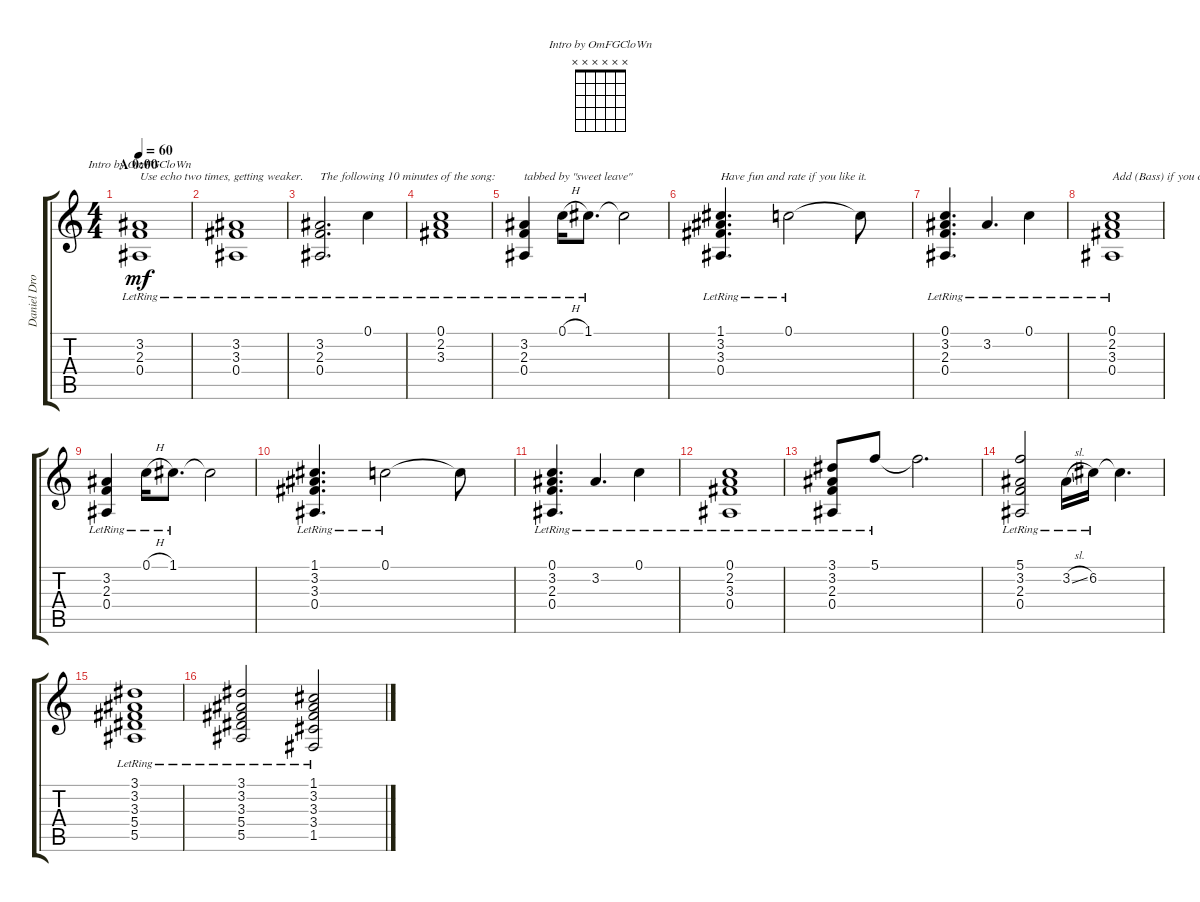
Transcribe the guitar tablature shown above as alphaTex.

\track ("Daniel Droste (Lead Guitar)" "Daniel Dro") {instrument acousticguitarsteel}
\staff {score tabs}
\tuning (C4 G3 Eb3 Bb2 F2 C2) {hide}
\chord ("Intro by OmFGCloWn" x x x x x x)
\ts (4 4)
\section ("" "A 0:00")
\tempo 60
\clef g2
\ks c
(3.2{lr} 2.3{lr} 0.4{lr}).1{ch "Intro by OmFGCloWn" txt "Use echo two times, getting weaker." dy mf instrument acousticguitarsteel} |
(3.2{lr} 3.3{lr} 0.4{lr}).1 |
(3.2{lr} 2.3{lr} 0.4{lr}).2{d txt "The following 10 minutes of the song:"} 0.1{lr}.4 |
(0.1{lr} 2.2{lr} 3.3{lr}).1 |
(3.2{lr} 2.3{lr} 0.4{lr}).4{txt "tabbed by \"sweet leave\""} 0.1{h lr}.16 1.1{lr}.8{d} 1.1{t}.2 |
(1.1{lr} 3.2{lr} 3.3{lr} 0.4{lr}).4{d txt "Have fun and rate if you like it."} 0.1{lr}.2 0.1{t}.8 |
(0.1{lr} 3.2{lr} 2.3{lr} 0.4{lr}).4{d} 3.2{lr}.4{d} 0.1{lr}.4 |
(0.1{lr} 2.2{lr} 3.3{lr} 0.4{lr}).1{txt "Add (Bass) if you can."} |
(3.2{lr} 2.3{lr} 0.4{lr}).4 0.1{h lr}.16 1.1{lr}.8{d} 1.1{t}.2 |
(1.1{lr} 3.2{lr} 3.3{lr} 0.4{lr}).4{d} 0.1{lr}.2 0.1{t}.8 |
(0.1{lr} 3.2{lr} 2.3{lr} 0.4{lr}).4{d} 3.2{lr}.4{d} 0.1{lr}.4 |
(0.1{lr} 2.2{lr} 3.3{lr} 0.4{lr}).1 |
(3.1{lr} 3.2{lr} 2.3{lr} 0.4{lr}).8 5.1{lr}.8 5.1{t}.2{d} |
(5.1{lr} 3.2{lr} 2.3{lr} 0.4{lr}).2 3.2{sl lr}.16 6.2{lr}.16 6.2{t}.4{d} |
(3.1{lr} 3.2{lr} 3.3{lr} 5.4{lr} 5.5{lr}).1 |
(3.1{lr} 3.2{lr} 3.3{lr} 5.4{lr} 5.5{lr}).2 (1.1{lr} 3.2{lr} 3.3{lr} 3.4{lr} 1.5{lr}).2
